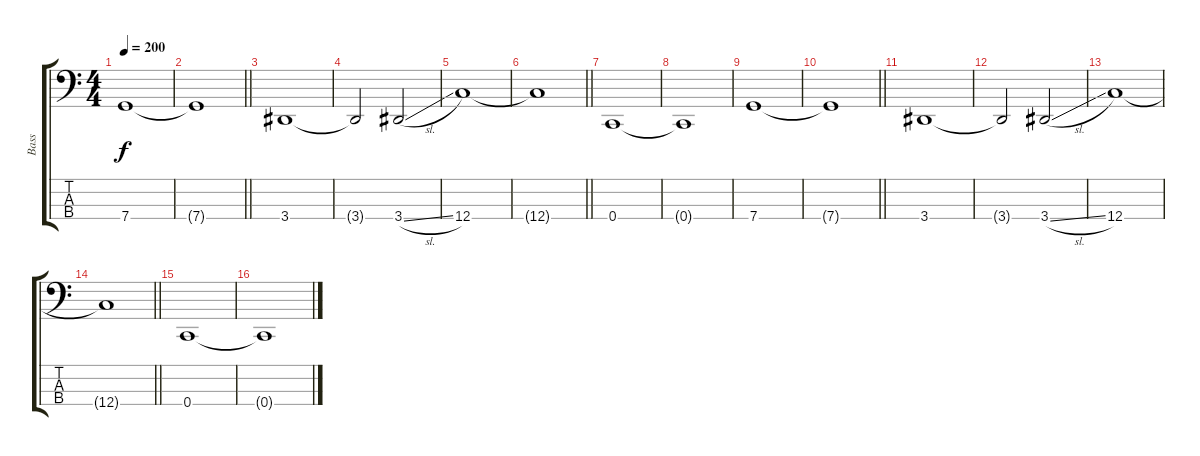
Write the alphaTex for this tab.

\track ("Bass" "Bass") {instrument electricbassfinger}
\staff {score tabs}
\tuning (F2 C2 G1 C1) {hide}
\ts (4 4)
\tempo 200
\clef f4
\ks c
7.4.1{dy f} |
\barLineRight lightlight
7.4{t}.1 |
3.4.1 |
3.4{t}.2 3.4{sl}.2 |
12.4.1 |
\barLineRight lightlight
12.4{t}.1 |
0.4.1 |
0.4{t}.1 |
7.4.1 |
\barLineRight lightlight
7.4{t}.1 |
3.4.1 |
3.4{t}.2 3.4{sl}.2 |
12.4.1 |
\barLineRight lightlight
12.4{t}.1 |
0.4.1 |
0.4{t}.1
